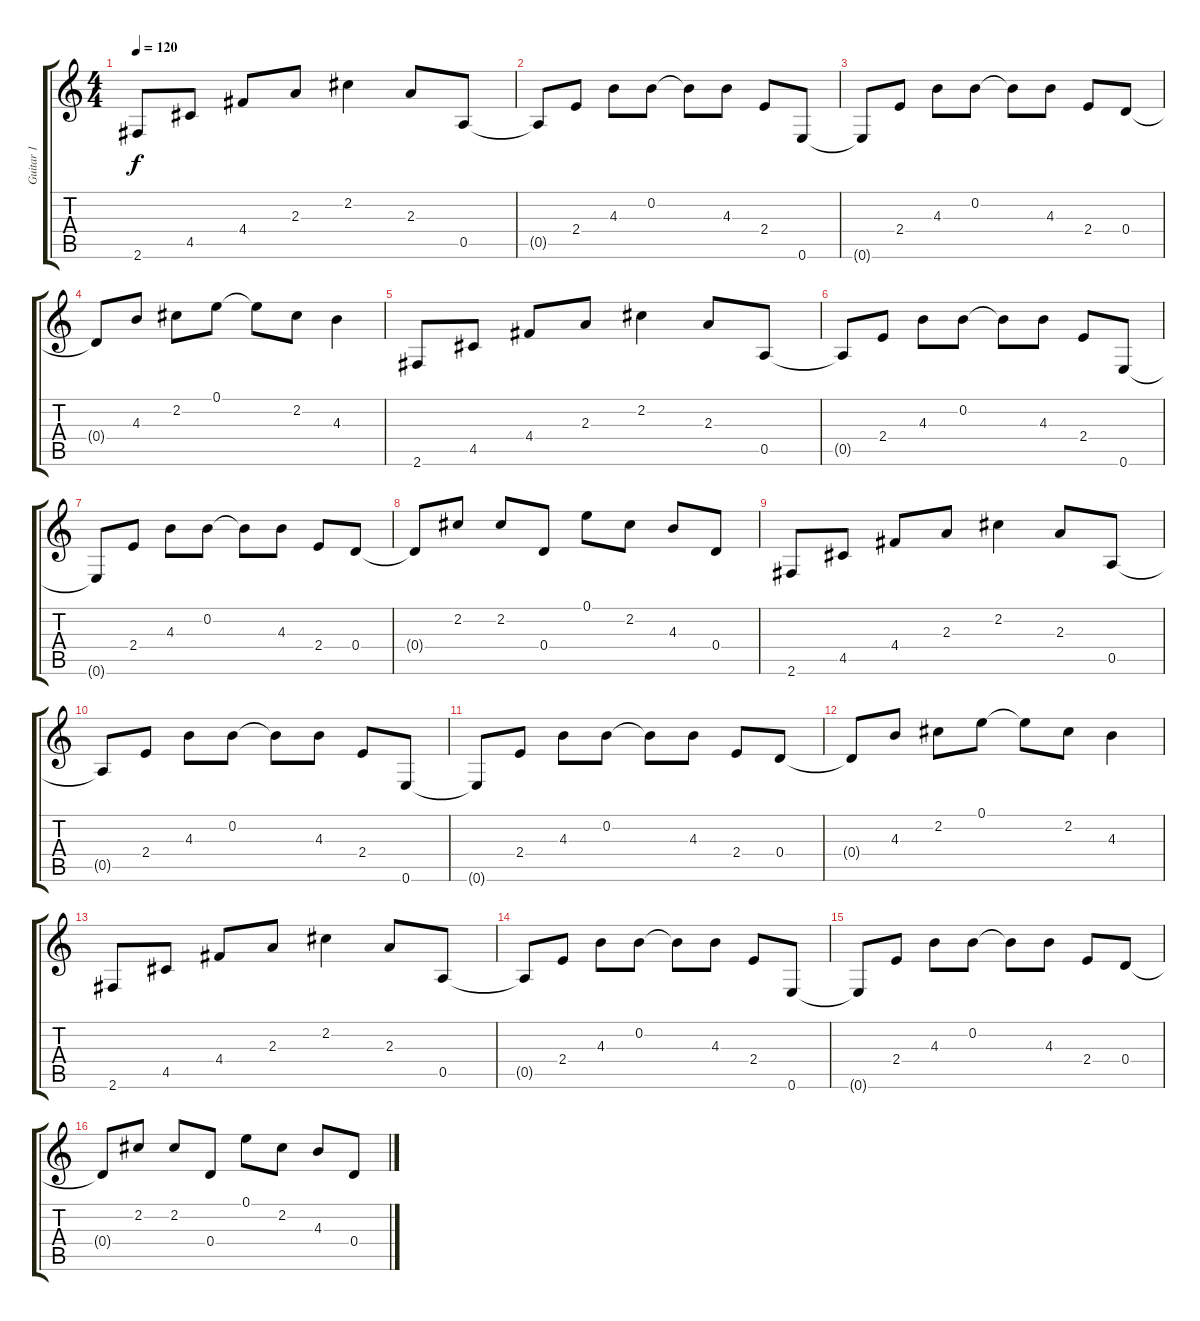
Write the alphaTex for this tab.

\track ("Guitar 1" "Guitar 1") {instrument acousticguitarsteel}
\staff {score tabs}
\tuning (E4 B3 G3 D3 A2 E2) {hide}
\ts (4 4)
\tempo 120
\clef g2
\ks c
2.6.8{dy f instrument acousticguitarsteel} 4.5.8 4.4.8 2.3.8 2.2.4 2.3.8 0.5.8 |
0.5{t}.8 2.4.8 4.3.8 0.2.8 0.2{t}.8 4.3.8 2.4.8 0.6.8 |
0.6{t}.8 2.4.8 4.3.8 0.2.8 0.2{t}.8 4.3.8 2.4.8 0.4.8 |
0.4{t}.8 4.3.8 2.2.8 0.1.8 0.1{t}.8 2.2.8 4.3.4 |
2.6.8 4.5.8 4.4.8 2.3.8 2.2.4 2.3.8 0.5.8 |
0.5{t}.8 2.4.8 4.3.8 0.2.8 0.2{t}.8 4.3.8 2.4.8 0.6.8 |
0.6{t}.8 2.4.8 4.3.8 0.2.8 0.2{t}.8 4.3.8 2.4.8 0.4.8 |
0.4{t}.8 2.2.8 2.2.8 0.4.8 0.1.8 2.2.8 4.3.8 0.4.8 |
2.6.8 4.5.8 4.4.8 2.3.8 2.2.4 2.3.8 0.5.8 |
0.5{t}.8 2.4.8 4.3.8 0.2.8 0.2{t}.8 4.3.8 2.4.8 0.6.8 |
0.6{t}.8 2.4.8 4.3.8 0.2.8 0.2{t}.8 4.3.8 2.4.8 0.4.8 |
0.4{t}.8 4.3.8 2.2.8 0.1.8 0.1{t}.8 2.2.8 4.3.4 |
2.6.8 4.5.8 4.4.8 2.3.8 2.2.4 2.3.8 0.5.8 |
0.5{t}.8 2.4.8 4.3.8 0.2.8 0.2{t}.8 4.3.8 2.4.8 0.6.8 |
0.6{t}.8 2.4.8 4.3.8 0.2.8 0.2{t}.8 4.3.8 2.4.8 0.4.8 |
0.4{t}.8 2.2.8 2.2.8 0.4.8 0.1.8 2.2.8 4.3.8 0.4.8
